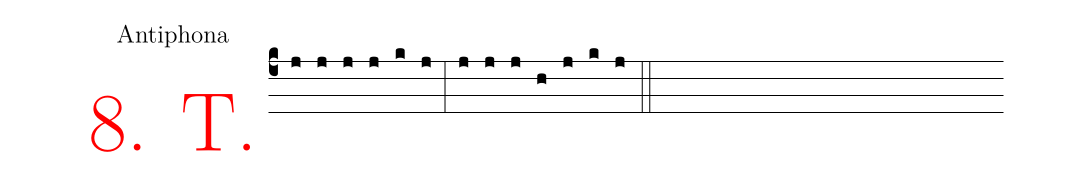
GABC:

office-part: Antiphona;
%%
.(c4)<v>\frot{8. T.}</v> (j) (j) (j) (j) (k) (j) (:) (j) (j) (j) (h) (j) (k) (j) (::)
